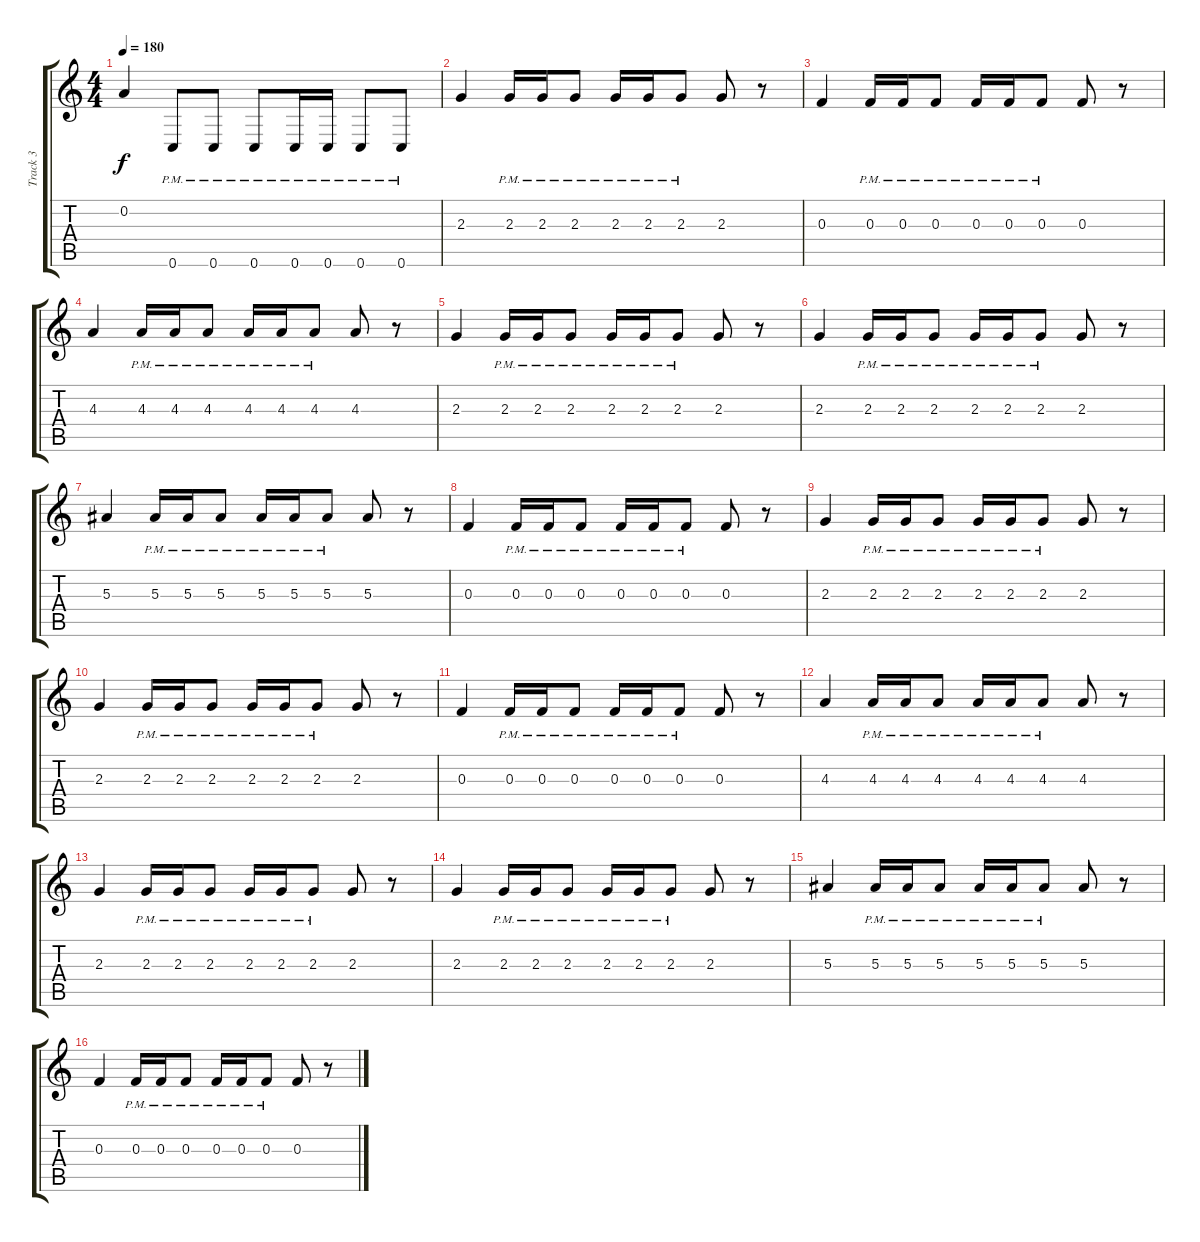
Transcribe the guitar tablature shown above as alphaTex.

\track ("Track 3" "Track 3") {instrument distortionguitar}
\staff {score tabs}
\tuning (D4 A3 F3 C3 G2 C2) {hide}
\ts (4 4)
\tempo 180
\clef g2
\ks c
0.2.4{dy f} 0.6{pm}.8 0.6{pm}.8 0.6{pm}.8 0.6{pm}.16 0.6{pm}.16 0.6{pm}.8 0.6{pm}.8 |
2.3.4 2.3{pm}.16 2.3{pm}.16 2.3{pm}.8 2.3{pm}.16 2.3{pm}.16 2.3{pm}.8 2.3.8 r.8 |
0.3.4 0.3{pm}.16 0.3{pm}.16 0.3{pm}.8 0.3{pm}.16 0.3{pm}.16 0.3{pm}.8 0.3.8 r.8 |
4.3.4 4.3{pm}.16 4.3{pm}.16 4.3{pm}.8 4.3{pm}.16 4.3{pm}.16 4.3{pm}.8 4.3.8 r.8 |
2.3.4 2.3{pm}.16 2.3{pm}.16 2.3{pm}.8 2.3{pm}.16 2.3{pm}.16 2.3{pm}.8 2.3.8 r.8 |
2.3.4 2.3{pm}.16 2.3{pm}.16 2.3{pm}.8 2.3{pm}.16 2.3{pm}.16 2.3{pm}.8 2.3.8 r.8 |
5.3.4 5.3{pm}.16 5.3{pm}.16 5.3{pm}.8 5.3{pm}.16 5.3{pm}.16 5.3{pm}.8 5.3.8 r.8 |
0.3.4 0.3{pm}.16 0.3{pm}.16 0.3{pm}.8 0.3{pm}.16 0.3{pm}.16 0.3{pm}.8 0.3.8 r.8 |
2.3.4 2.3{pm}.16 2.3{pm}.16 2.3{pm}.8 2.3{pm}.16 2.3{pm}.16 2.3{pm}.8 2.3.8 r.8 |
2.3.4 2.3{pm}.16 2.3{pm}.16 2.3{pm}.8 2.3{pm}.16 2.3{pm}.16 2.3{pm}.8 2.3.8 r.8 |
0.3.4 0.3{pm}.16 0.3{pm}.16 0.3{pm}.8 0.3{pm}.16 0.3{pm}.16 0.3{pm}.8 0.3.8 r.8 |
4.3.4 4.3{pm}.16 4.3{pm}.16 4.3{pm}.8 4.3{pm}.16 4.3{pm}.16 4.3{pm}.8 4.3.8 r.8 |
2.3.4 2.3{pm}.16 2.3{pm}.16 2.3{pm}.8 2.3{pm}.16 2.3{pm}.16 2.3{pm}.8 2.3.8 r.8 |
2.3.4 2.3{pm}.16 2.3{pm}.16 2.3{pm}.8 2.3{pm}.16 2.3{pm}.16 2.3{pm}.8 2.3.8 r.8 |
5.3.4 5.3{pm}.16 5.3{pm}.16 5.3{pm}.8 5.3{pm}.16 5.3{pm}.16 5.3{pm}.8 5.3.8 r.8 |
0.3.4 0.3{pm}.16 0.3{pm}.16 0.3{pm}.8 0.3{pm}.16 0.3{pm}.16 0.3{pm}.8 0.3.8 r.8
